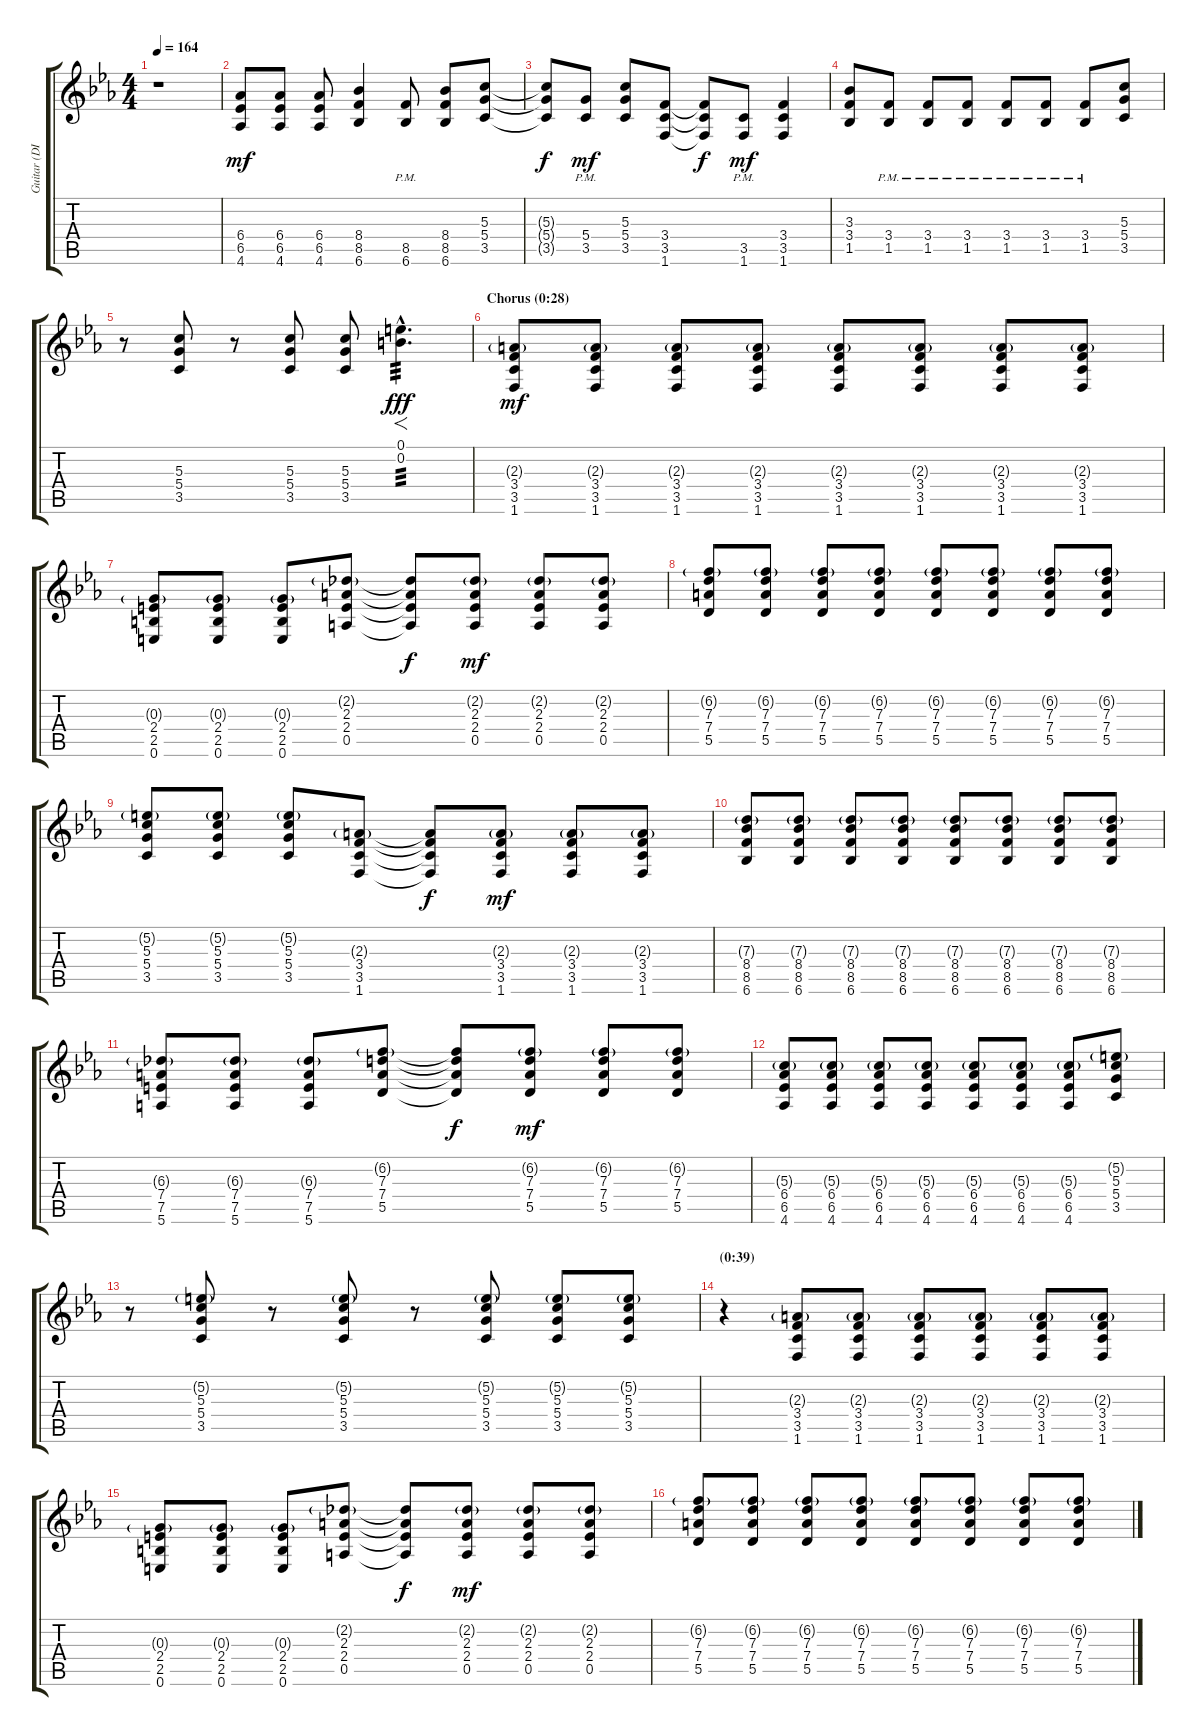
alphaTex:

\track ("Guitar (DIST)" "Guitar (DI") {instrument distortionguitar}
\staff {score tabs}
\tuning (E4 B3 G3 D3 A2 E2) {hide}
\ts (4 4)
\tempo 164
\clef g2
\ks eb
r.1{dy mf} |
(6.4 6.5 4.6).8 (6.4 6.5 4.6).8 (6.4 6.5 4.6).8 (8.4 8.5 6.6).4 (8.5{pm} 6.6{pm}).8 (8.4 8.5 6.6).8 (5.3 5.4 3.5).8 |
(5.3{t} 5.4{t} 3.5{t}).8{dy f} (5.4{pm} 3.5{pm}).8{dy mf} (5.3 5.4 3.5).8 (3.4 3.5 1.6).8 (3.4{t} 3.5{t} 1.6{t}).8{dy f} (3.5{pm} 1.6{pm}).8{dy mf} (3.4 3.5 1.6).4 |
(3.3 3.4 1.5).8 (3.4{pm} 1.5{pm}).8 (3.4{pm} 1.5{pm}).8 (3.4{pm} 1.5{pm}).8 (3.4{pm} 1.5{pm}).8 (3.4{pm} 1.5{pm}).8 (3.4{pm} 1.5{pm}).8 (5.3 5.4 3.5).8 |
r.8 (5.3 5.4 3.5).8 r.8 (5.3 5.4 3.5).8 (5.3 5.4 3.5).8 (0.1{hac} 0.2{hac}).4{f d tp 3 dy fff} |
\section ("" "Chorus (0:28)")
(2.3{g} 3.4 3.5 1.6).8{dy mf} (2.3{g} 3.4 3.5 1.6).8 (2.3{g} 3.4 3.5 1.6).8 (2.3{g} 3.4 3.5 1.6).8 (2.3{g} 3.4 3.5 1.6).8 (2.3{g} 3.4 3.5 1.6).8 (2.3{g} 3.4 3.5 1.6).8 (2.3{g} 3.4 3.5 1.6).8 |
(0.3{g} 2.4 2.5 0.6).8 (0.3{g} 2.4 2.5 0.6).8 (0.3{g} 2.4 2.5 0.6).8 (2.2{g} 2.3 2.4 0.5).8 (2.2{t} 2.3{t} 2.4{t} 0.5{t}).8{dy f} (2.2{g} 2.3 2.4 0.5).8{dy mf} (2.2{g} 2.3 2.4 0.5).8 (2.2{g} 2.3 2.4 0.5).8 |
(6.2{g} 7.3 7.4 5.5).8 (6.2{g} 7.3 7.4 5.5).8 (6.2{g} 7.3 7.4 5.5).8 (6.2{g} 7.3 7.4 5.5).8 (6.2{g} 7.3 7.4 5.5).8 (6.2{g} 7.3 7.4 5.5).8 (6.2{g} 7.3 7.4 5.5).8 (6.2{g} 7.3 7.4 5.5).8 |
(5.2{g} 5.3 5.4 3.5).8 (5.2{g} 5.3 5.4 3.5).8 (5.2{g} 5.3 5.4 3.5).8 (2.3{g} 3.4 3.5 1.6).8 (2.3{t} 3.4{t} 3.5{t} 1.6{t}).8{dy f} (2.3{g} 3.4 3.5 1.6).8{dy mf} (2.3{g} 3.4 3.5 1.6).8 (2.3{g} 3.4 3.5 1.6).8 |
(7.3{g} 8.4 8.5 6.6).8 (7.3{g} 8.4 8.5 6.6).8 (7.3{g} 8.4 8.5 6.6).8 (7.3{g} 8.4 8.5 6.6).8 (7.3{g} 8.4 8.5 6.6).8 (7.3{g} 8.4 8.5 6.6).8 (7.3{g} 8.4 8.5 6.6).8 (7.3{g} 8.4 8.5 6.6).8 |
(6.3{g} 7.4 7.5 5.6).8 (6.3{g} 7.4 7.5 5.6).8 (6.3{g} 7.4 7.5 5.6).8 (6.2{g} 7.3 7.4 5.5).8 (6.2{t} 7.3{t} 7.4{t} 5.5{t}).8{dy f} (6.2{g} 7.3 7.4 5.5).8{dy mf} (6.2{g} 7.3 7.4 5.5).8 (6.2{g} 7.3 7.4 5.5).8 |
(5.3{g} 6.4 6.5 4.6).8 (5.3{g} 6.4 6.5 4.6).8 (5.3{g} 6.4 6.5 4.6).8 (5.3{g} 6.4 6.5 4.6).8 (5.3{g} 6.4 6.5 4.6).8 (5.3{g} 6.4 6.5 4.6).8 (5.3{g} 6.4 6.5 4.6).8 (5.2{g} 5.3 5.4 3.5).8 |
r.8 (5.2{g} 5.3 5.4 3.5).8 r.8 (5.2{g} 5.3 5.4 3.5).8 r.8 (5.2{g} 5.3 5.4 3.5).8 (5.2{g} 5.3 5.4 3.5).8 (5.2{g} 5.3 5.4 3.5).8 |
\section ("" "(0:39)")
r.4 (2.3{g} 3.4 3.5 1.6).8 (2.3{g} 3.4 3.5 1.6).8 (2.3{g} 3.4 3.5 1.6).8 (2.3{g} 3.4 3.5 1.6).8 (2.3{g} 3.4 3.5 1.6).8 (2.3{g} 3.4 3.5 1.6).8 |
(0.3{g} 2.4 2.5 0.6).8 (0.3{g} 2.4 2.5 0.6).8 (0.3{g} 2.4 2.5 0.6).8 (2.2{g} 2.3 2.4 0.5).8 (2.2{t} 2.3{t} 2.4{t} 0.5{t}).8{dy f} (2.2{g} 2.3 2.4 0.5).8{dy mf} (2.2{g} 2.3 2.4 0.5).8 (2.2{g} 2.3 2.4 0.5).8 |
(6.2{g} 7.3 7.4 5.5).8 (6.2{g} 7.3 7.4 5.5).8 (6.2{g} 7.3 7.4 5.5).8 (6.2{g} 7.3 7.4 5.5).8 (6.2{g} 7.3 7.4 5.5).8 (6.2{g} 7.3 7.4 5.5).8 (6.2{g} 7.3 7.4 5.5).8 (6.2{g} 7.3 7.4 5.5).8
